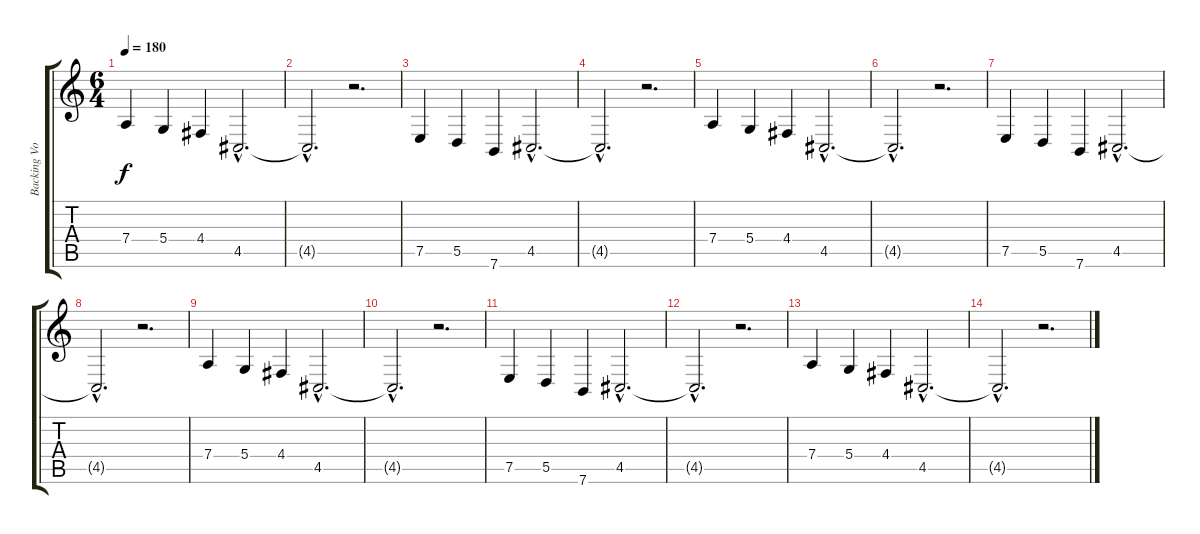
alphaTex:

\track ("Backing Vocals 2" "Backing Vo") {instrument pad4choir}
\staff {score tabs}
\tuning (E4 B3 G3 D3 A2 E2) {hide}
\ts (6 4)
\tempo 180
\clef g2
\ks c
7.4.4{dy f} 5.4.4 4.4.4 4.5{hac}.2{d} |
4.5{hac t}.2{d} r.2{d} |
7.5.4 5.5.4 7.6.4 4.5{hac}.2{d} |
4.5{hac t}.2{d} r.2{d} |
7.4.4 5.4.4 4.4.4 4.5{hac}.2{d} |
4.5{hac t}.2{d} r.2{d} |
7.5.4 5.5.4 7.6.4 4.5{hac}.2{d} |
4.5{hac t}.2{d} r.2{d} |
7.4.4 5.4.4 4.4.4 4.5{hac}.2{d} |
4.5{hac t}.2{d} r.2{d} |
7.5.4 5.5.4 7.6.4 4.5{hac}.2{d} |
4.5{hac t}.2{d} r.2{d} |
7.4.4 5.4.4 4.4.4 4.5{hac}.2{d} |
4.5{hac t}.2{d} r.2{d}
